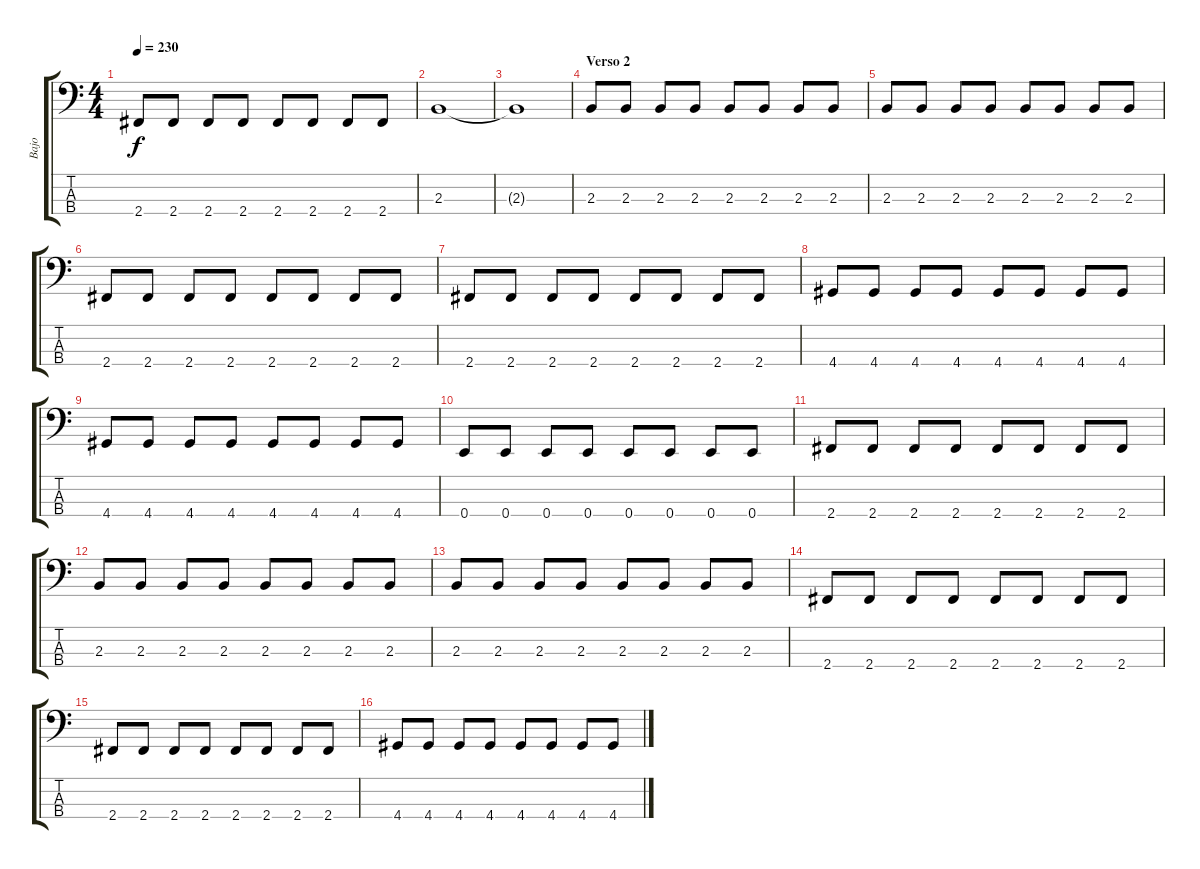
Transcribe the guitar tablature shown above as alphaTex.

\track ("Bajo" "Bajo") {instrument electricbasspick}
\staff {score tabs}
\tuning (G2 D2 A1 E1) {hide}
\ts (4 4)
\tempo 230
\clef f4
\ks c
2.4.8{dy f} 2.4.8 2.4.8 2.4.8 2.4.8 2.4.8 2.4.8 2.4.8 |
2.3.1 |
2.3{t}.1 |
\section ("" "Verso 2")
2.3.8 2.3.8 2.3.8 2.3.8 2.3.8 2.3.8 2.3.8 2.3.8 |
2.3.8 2.3.8 2.3.8 2.3.8 2.3.8 2.3.8 2.3.8 2.3.8 |
2.4.8 2.4.8 2.4.8 2.4.8 2.4.8 2.4.8 2.4.8 2.4.8 |
2.4.8 2.4.8 2.4.8 2.4.8 2.4.8 2.4.8 2.4.8 2.4.8 |
4.4.8 4.4.8 4.4.8 4.4.8 4.4.8 4.4.8 4.4.8 4.4.8 |
4.4.8 4.4.8 4.4.8 4.4.8 4.4.8 4.4.8 4.4.8 4.4.8 |
0.4.8 0.4.8 0.4.8 0.4.8 0.4.8 0.4.8 0.4.8 0.4.8 |
2.4.8 2.4.8 2.4.8 2.4.8 2.4.8 2.4.8 2.4.8 2.4.8 |
2.3.8 2.3.8 2.3.8 2.3.8 2.3.8 2.3.8 2.3.8 2.3.8 |
2.3.8 2.3.8 2.3.8 2.3.8 2.3.8 2.3.8 2.3.8 2.3.8 |
2.4.8 2.4.8 2.4.8 2.4.8 2.4.8 2.4.8 2.4.8 2.4.8 |
2.4.8 2.4.8 2.4.8 2.4.8 2.4.8 2.4.8 2.4.8 2.4.8 |
4.4.8 4.4.8 4.4.8 4.4.8 4.4.8 4.4.8 4.4.8 4.4.8
